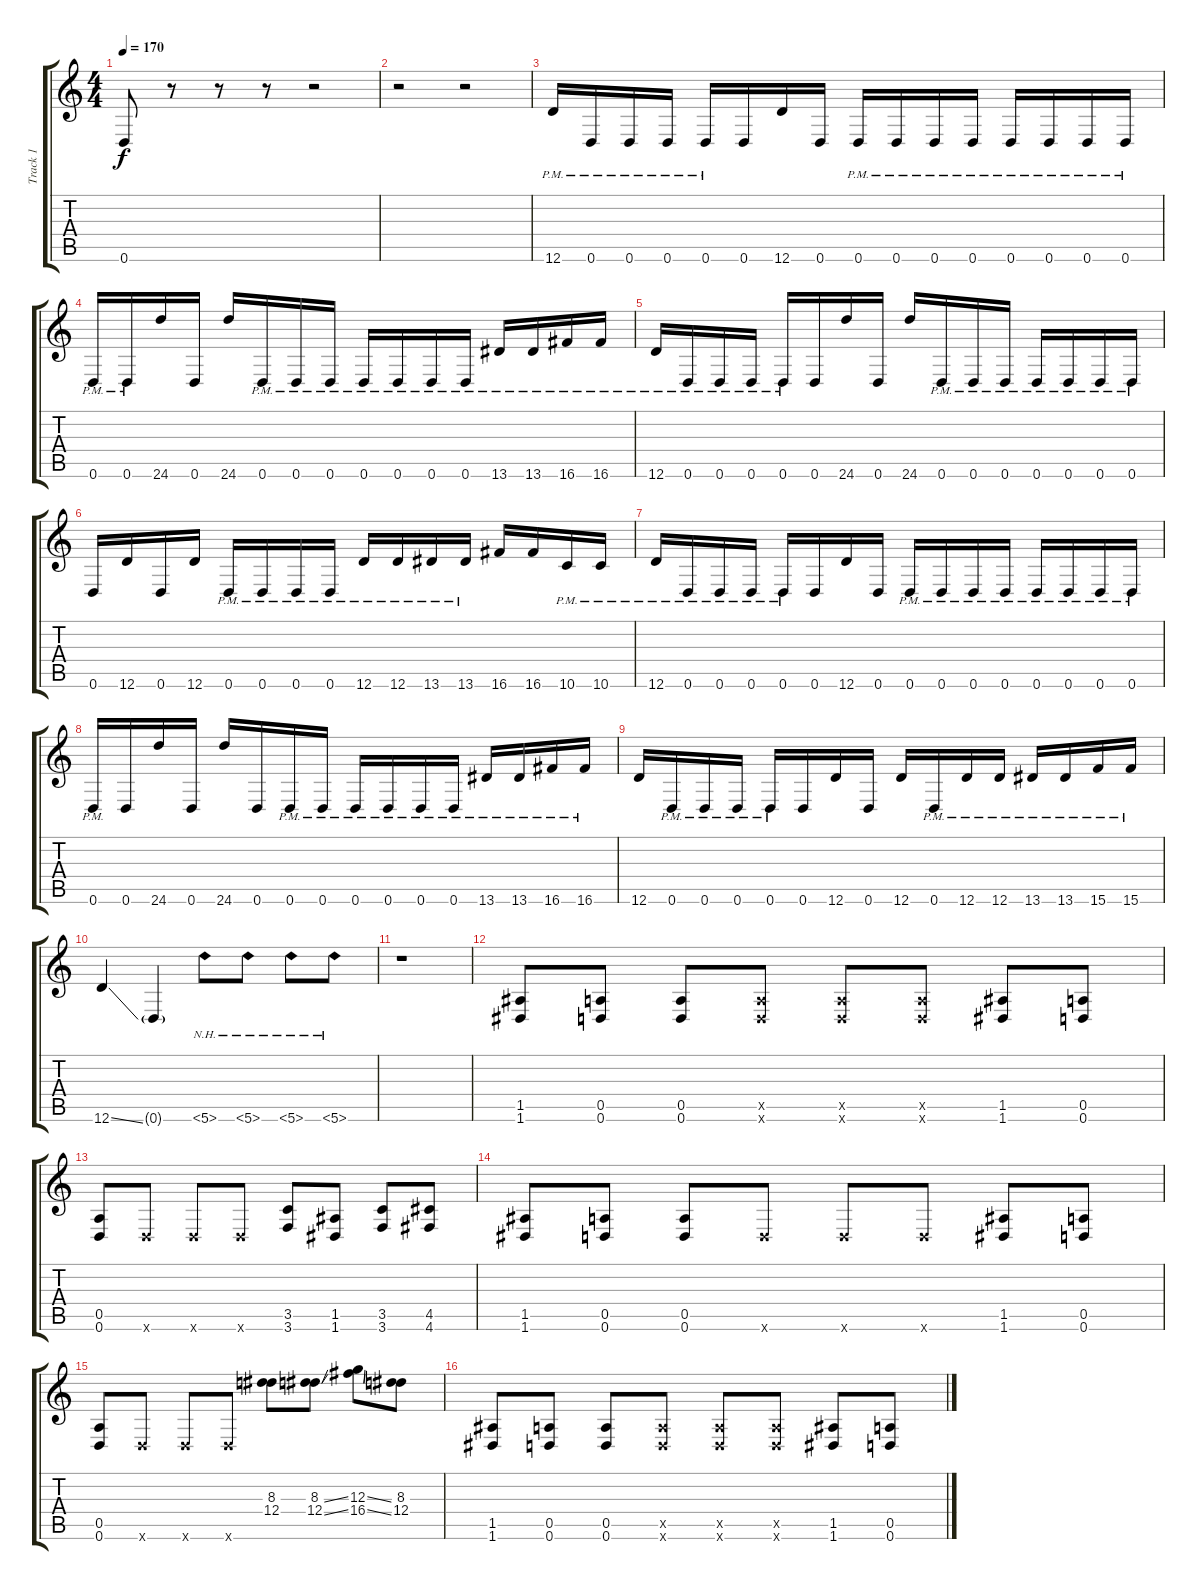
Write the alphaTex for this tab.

\track ("Track 1" "Track 1") {instrument distortionguitar}
\staff {score tabs}
\tuning (E4 B3 G3 D3 A2 D2) {hide}
\ts (4 4)
\tempo 170
\clef g2
\ks c
0.6.8{dy f} r.8 r.8 r.8 r.2 |
r.2 r.2 |
12.6{pm}.16 0.6{pm}.16 0.6{pm}.16 0.6{pm}.16 0.6{pm}.16 0.6.16 12.6.16 0.6.16 0.6{pm}.16 0.6{pm}.16 0.6{pm}.16 0.6{pm}.16 0.6{pm}.16 0.6{pm}.16 0.6{pm}.16 0.6{pm}.16 |
0.6{pm}.16 0.6{pm}.16 24.6.16 0.6.16 24.6.16 0.6{pm}.16 0.6{pm}.16 0.6{pm}.16 0.6{pm}.16 0.6{pm}.16 0.6{pm}.16 0.6{pm}.16 13.6{pm}.16 13.6{pm}.16 16.6{pm}.16 16.6{pm}.16 |
12.6{pm}.16 0.6{pm}.16 0.6{pm}.16 0.6{pm}.16 0.6{pm}.16 0.6.16 24.6.16 0.6.16 24.6.16 0.6{pm}.16 0.6{pm}.16 0.6{pm}.16 0.6{pm}.16 0.6{pm}.16 0.6{pm}.16 0.6{pm}.16 |
0.6.16 12.6.16 0.6.16 12.6.16 0.6{pm}.16 0.6{pm}.16 0.6{pm}.16 0.6{pm}.16 12.6{pm}.16 12.6{pm}.16 13.6{pm}.16 13.6{pm}.16 16.6.16 16.6.16 10.6{pm}.16 10.6{pm}.16 |
12.6{pm}.16 0.6{pm}.16 0.6{pm}.16 0.6{pm}.16 0.6{pm}.16 0.6.16 12.6.16 0.6.16 0.6{pm}.16 0.6{pm}.16 0.6{pm}.16 0.6{pm}.16 0.6{pm}.16 0.6{pm}.16 0.6{pm}.16 0.6{pm}.16 |
0.6{pm}.16 0.6.16 24.6.16 0.6.16 24.6.16 0.6.16 0.6{pm}.16 0.6{pm}.16 0.6{pm}.16 0.6{pm}.16 0.6{pm}.16 0.6{pm}.16 13.6{pm}.16 13.6{pm}.16 16.6{pm}.16 16.6{pm}.16 |
12.6.16 0.6{pm}.16 0.6{pm}.16 0.6{pm}.16 0.6{pm}.16 0.6.16 12.6.16 0.6.16 12.6.16 0.6{pm}.16 12.6{pm}.16 12.6{pm}.16 13.6{pm}.16 13.6{pm}.16 15.6{pm}.16 15.6{pm}.16 |
12.6{ss}.4 0.6{g}.4 5.6{nh}.8 5.6{nh}.8 5.6{nh}.8 5.6{nh}.8 |
r.1 |
(1.5 1.6).8 (0.5 0.6).8 (0.5 0.6).8 (0.5{x} 0.6{x}).8 (0.5{x} 0.6{x}).8 (0.5{x} 0.6{x}).8 (1.5 1.6).8 (0.5 0.6).8 |
(0.5 0.6).8 0.6{x}.8 0.6{x}.8 0.6{x}.8 (3.5 3.6).8 (1.5 1.6).8 (3.5 3.6).8 (4.5 4.6).8 |
(1.5 1.6).8 (0.5 0.6).8 (0.5 0.6).8 0.6{x}.8 0.6{x}.8 0.6{x}.8 (1.5 1.6).8 (0.5 0.6).8 |
(0.5 0.6).8 0.6{x}.8 0.6{x}.8 0.6{x}.8 (8.3 12.4).8 (8.3{ss} 12.4{ss}).8 (12.3{ss} 16.4{ss}).8 (8.3 12.4).8 |
(1.5 1.6).8 (0.5 0.6).8 (0.5 0.6).8 (0.5{x} 0.6{x}).8 (0.5{x} 0.6{x}).8 (0.5{x} 0.6{x}).8 (1.5 1.6).8 (0.5 0.6).8
